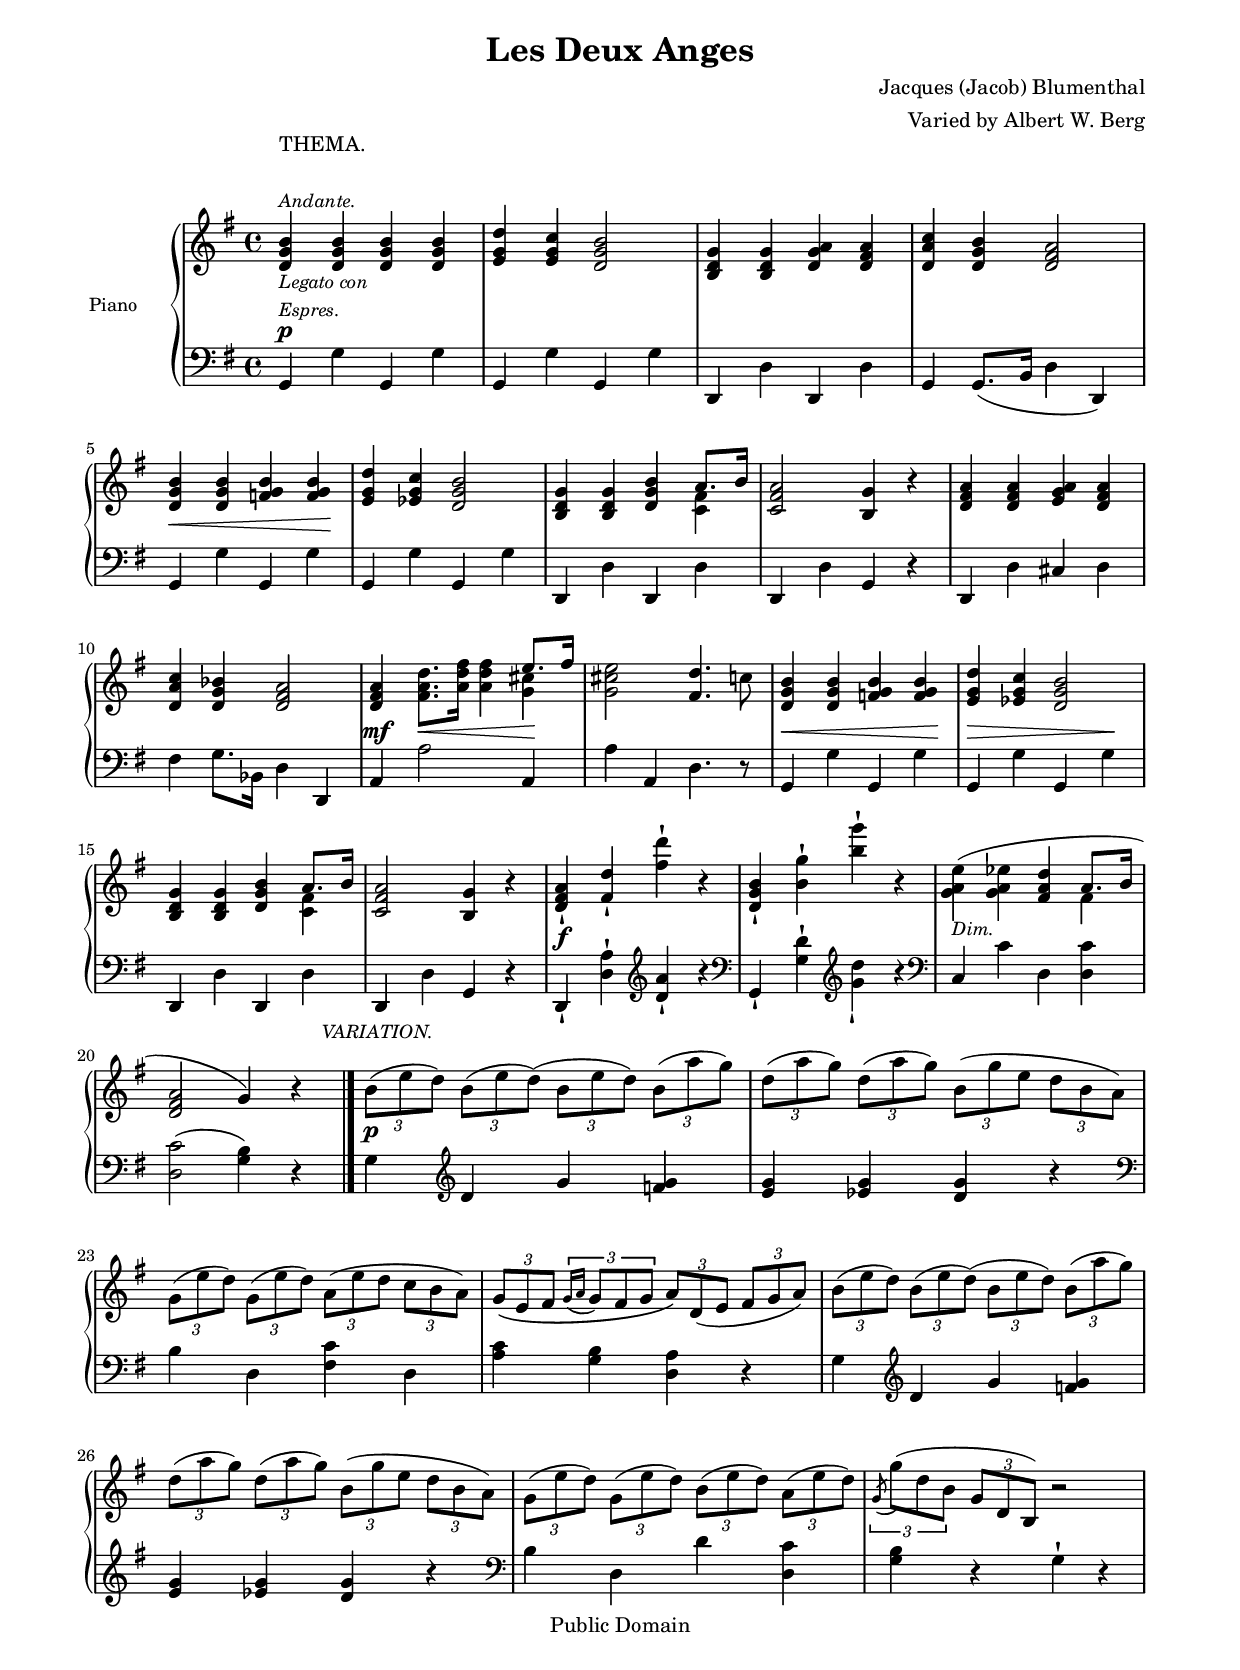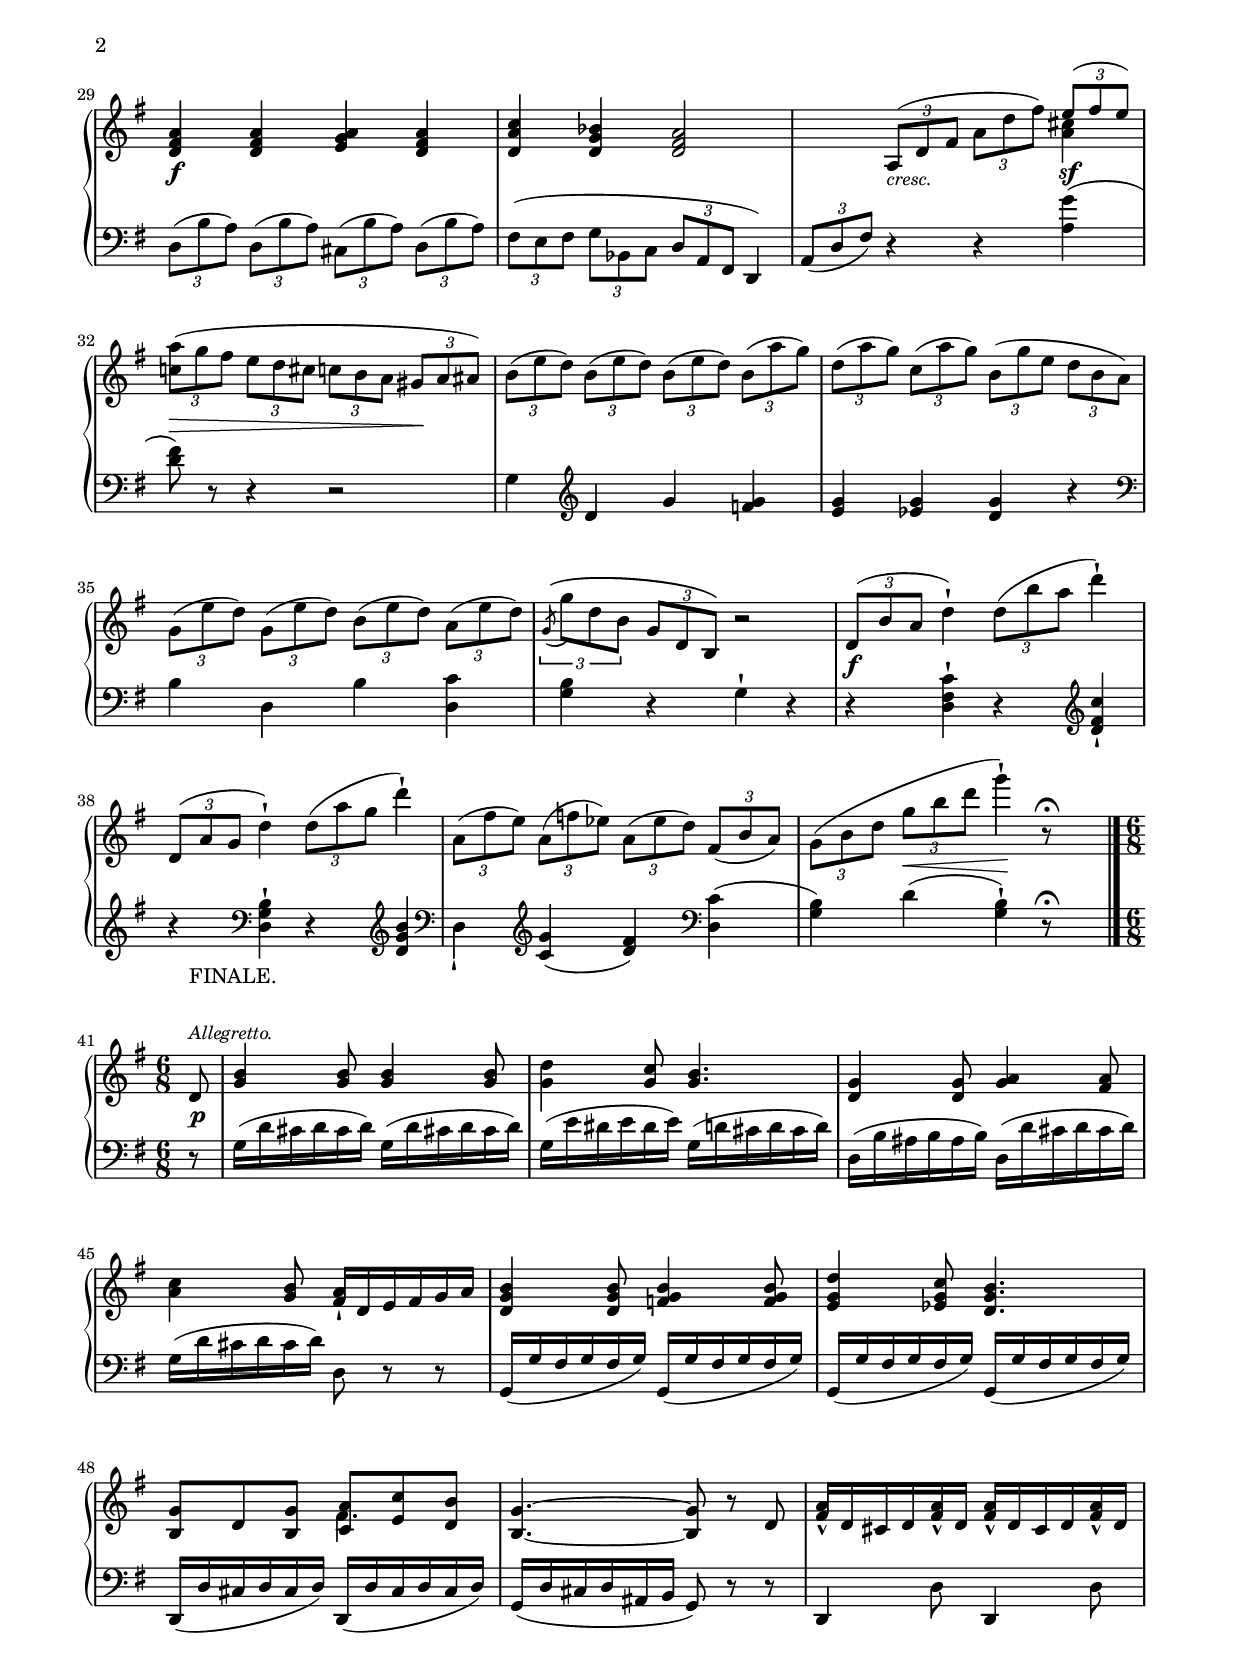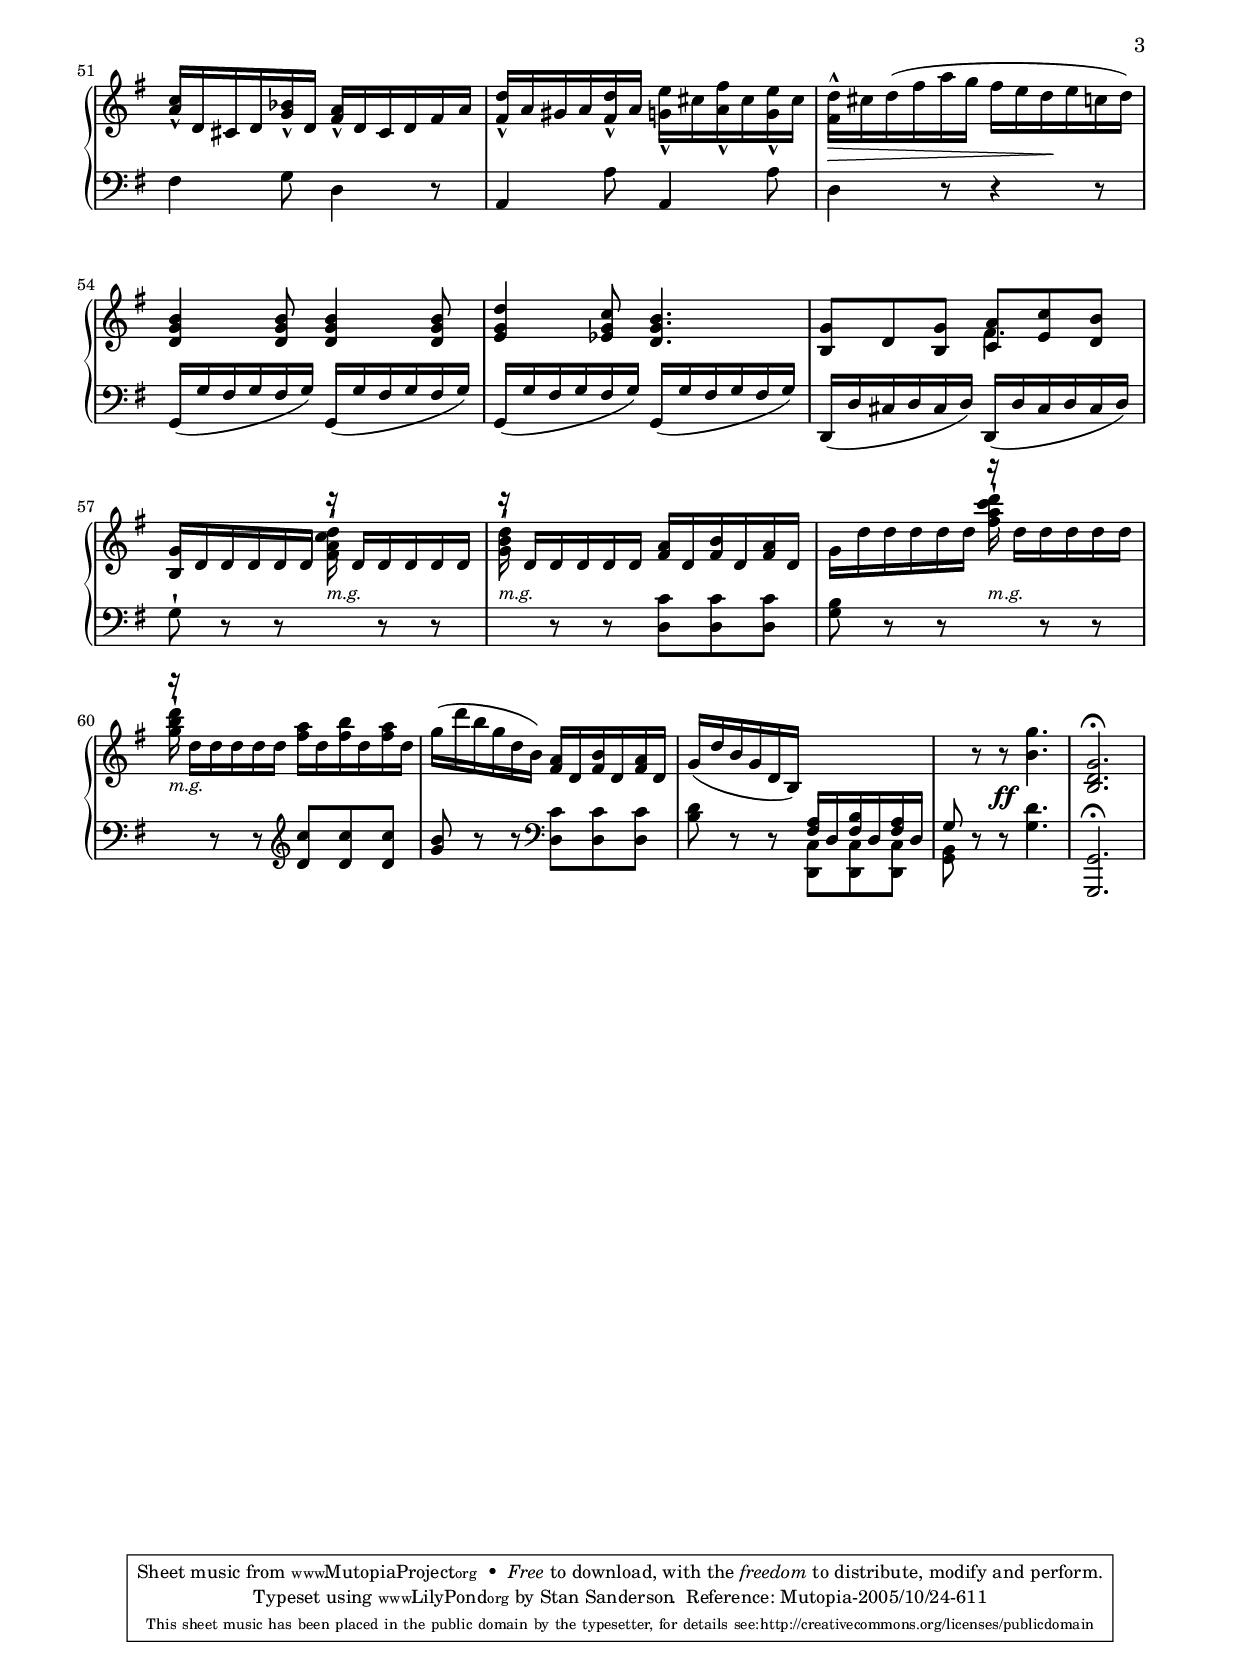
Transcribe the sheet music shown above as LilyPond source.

\paper { linewidth = 7.0 \in
			topmargin = .5 \in
			bottommargin = 0.5 \in
			aftertitlespace = .5 \in
			footsep = .5 \in
		
		}

%%% From the music book entitled "Parlor Gems" (a Choice Selection
%%% of Music, Instrumental and Vocal, by the 
%%% Best Composers, to which is added original
%%% Charades for Parlor Performance
%%% by C. M. Cady.
%%% Published in 1878 by C. M. Cady, 107 Duane St., New York.

\header {
  title = "Les Deux Anges"
  composer = "Jacques (Jacob) Blumenthal"
  arranger = "Varied by Albert W. Berg"
  poet = ""
  instrument = ""
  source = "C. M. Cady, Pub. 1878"
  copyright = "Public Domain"
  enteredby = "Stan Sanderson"
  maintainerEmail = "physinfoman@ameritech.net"
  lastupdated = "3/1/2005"
  
    % % These are headers used by the Mutopia Project 
  % http://www.mutopiaproject.org/ 
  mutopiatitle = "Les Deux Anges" 
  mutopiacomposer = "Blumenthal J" 
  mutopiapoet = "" 
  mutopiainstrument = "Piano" 
  date = "1829-1908" 
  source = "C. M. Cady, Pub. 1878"
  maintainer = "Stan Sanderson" 
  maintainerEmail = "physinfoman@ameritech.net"
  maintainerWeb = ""
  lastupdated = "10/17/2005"
  
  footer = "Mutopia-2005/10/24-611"
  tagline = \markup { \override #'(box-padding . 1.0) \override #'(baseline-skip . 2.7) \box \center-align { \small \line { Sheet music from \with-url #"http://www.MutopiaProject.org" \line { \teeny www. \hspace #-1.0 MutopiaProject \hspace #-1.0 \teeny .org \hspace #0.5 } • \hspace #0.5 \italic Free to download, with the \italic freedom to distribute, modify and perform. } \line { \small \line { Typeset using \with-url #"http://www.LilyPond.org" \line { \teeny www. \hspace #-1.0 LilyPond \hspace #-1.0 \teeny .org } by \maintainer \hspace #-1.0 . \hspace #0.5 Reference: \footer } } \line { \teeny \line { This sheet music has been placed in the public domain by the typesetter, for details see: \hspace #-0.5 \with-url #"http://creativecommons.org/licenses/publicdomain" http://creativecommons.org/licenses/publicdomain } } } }
}


\include "english.ly"
\version "2.6.0"
#(set-global-staff-size 18)


upper = \relative c'' { \time 4/4 \key g \major
%% 1-4
		<b g d>4^\markup {\column {"THEMA." " " 
		\italic \small "Andante."}}
		
		
			_\markup {\italic \small 
				\column {"Legato con" "Espres."}}
					<b g d> <b g d> <b g d> |
		<d g, e> <c g e> <b g d>2 |
		<g d b>4 <g d b> <a g d> <a fs d> |
		<c a d,> <b g d> <a fs d>2 |
%% 5-8
		<b g d>4 <b g d> <b g f> <b g f> |
		<d g, e> <c g ef> <b g d>2 |
		<g d b>4 <g d b> <b g d> <<{a8. b16}\\{<fs c>4}>> |
		<a fs c>2 <g b,>4 r |
%% 9-12
		<a fs d> <a fs d> <a g e> <a fs d> |
		<c a d,> <bf g d> <a fs d>2 |
		<a fs d>4 <d a fs>8. <fs d a>16 <fs d a>4 
			<<{e8. fs16}\\{<cs g>4}>> |
		<e cs g>2 <d fs,>4. c8 |
%% 13-16
		<b g d>4 <b g d> <b g f> <b g f> |
		<d g, e> <c g ef> <b g d>2 |
		<g d b>4 <g d b> <b g d> <<{a8. b16}\\{<fs c>4}>> |
		<a fs c>2 <g b,>4 r |
%% 17-20
		<a fs d>4_| <d fs,>_| <fs d'>^| r |
		<d, g b>4_| <b' g'>^| <b' g'>^| r |
		<e, a, g>4( <ef a, g> <d a fs> <<{a8. b16}\\{fs4}>> |
		<a fs d>2 g4) r^\markup {\column {\italic \small 
		"      VARIATION." " "}}  | \bar "|." 
%% 21-24
	\set tupletSpannerDuration = #(ly:make-moment 1 4 )
	\times 2/3 {
		b8(
		e d) b( e d) (b e d) b( a' g) |
		d( a' g) d( a' g) b,( g' e d b a) |
		g( e' d) g,( e' d) a( e' d c b a) |
		g\( e fs \appoggiatura {g16[ a]} g8 fs g
			a\) d,( e fs g a) |
%% 25-28
		b8( e d) b( e d) (b e d) b( a' g) |
		d( a' g) d( a' g) b,( g' e d b a) |
		g( e' d) g,( e' d) b( e d) a( e' d) |
		\acciaccatura g,8 g'( d b g d b) } r2 |
%% 29-32
		<d fs a>4 <d fs a> <e g a> <d fs a> |
		<d a' c> <d g bf> <d fs a>2 |
		s4 
	\set tupletSpannerDuration = #(ly:make-moment 1 4 )
		\times 2/3 
		{a8( d fs a d fs)} <<{\times 2/3 {e( fs e)}}\\
		{<cs a>4}>> |
	\set tupletSpannerDuration = #(ly:make-moment 1 4 )
		\times 2/3 { <a' c,!>8( g fs e d cs c b a gs a as) |
%% 33-36
		b( e d) b( e d) b( e d) b( a' g) |
		d( a' g) c,( a' g) b,( g' e d b a) |
		g( e' d) g,( e' d) b( e d) a( e' d) |
		\acciaccatura g,8\( g' d b g d b\) } r2 |
%% 37-40
		\times 2/3{d8( b'a} d4)^| \times 2/3{d8( b' a}
			d4)^| |
		\times 2/3{d,,8( a' g} d'4)^| \times 2/3{
			d8( a' g} d'4)^| |
	\set tupletSpannerDuration = #(ly:make-moment 1 4 )
		\times 2/3 {a,8( fs' e) a,( f' ef) a,( ef' d)
			fs,( b a) |
		g( b d g b d} g4)^| r8\fermata s8 | \bar "|." \break
%%
%% Finale
%%
%% 41-44
	\time 6/8 \partial 8 d,,8^\markup {\column {"FINALE." " " 
		\italic \small "Allegretto."}} |
		<g b>4 <g b>8 <g b>4 <g b>8 |
		<g d'>4 <g c>8 <g b>4. |
		<g d>4 <g d>8 <g a>4 <a fs>8 |
%% 45-48
		<a c>4 <b g>8 <a fs>16_| d, e fs g a |
		<b g d>4 <b g d>8 <b g f>4 <b g f>8 |
		<d g, e>4 <c g ef>8 <b g d>4. |
		<g b,>8 d <g b,> 
			<<{<a c,>8 <c e,> <b d,>}\\{fs4.}>> |
%% 49-52
	\set doubleSlurs = ##t <g b,>4. ~ <g b,>8 r d |
	\set doubleSlurs = ##f
		<a' fs>16_^ d, cs d <fs a>_^ d <fs a>_^ d cs d <fs a>_^ d |
		<c' a>_^ d, cs d <bf' g>_^ d, <a' fs>_^ d, cs d fs a |
		<d fs,>_^ a gs a <d fs,>_^ a <e' g,>_^ cs <fs a,>_^ cs 
			<e g,>_^ cs |
%% 53-56
		<d fs,>^^ cs d( fs a g fs e d e c d) |
		<b g d>4 <b g d>8 < b g d>4 <b g d>8 |
		<d g, e>4 <c g ef>8 <b g d>4. |
		<g b,>8 d <g b,> <<{<a c,> <c e,> <b d,>}\\{fs4.}>> |
%% 57-60
		<g b,>16 d d d d d <<{r}\\{<fs a c d>^|}>> d d d d d |
		<<{r}\\{<g b d>^|}>> d d d d d <fs a> d <fs b> d <fs a> d |
		g d' d d d d <<{r}\\{<fs a c d>^|}>> d d d d d |
		<<{r}\\{<g b d>^|}>> d d d d d <fs a> d <fs b> d <fs a> d |
%% 61-64
		g( d' b g d b) <fs a> d <fs b> d <fs a> d |
		g( d' b g d b) s4. |
		s8 r r <b' g'>4. |
		<g d b>2.\fermata |
	

	}	
		
lower = \relative c { \time 4/4 \key g \major \clef bass
%% 1-4
		g4^\p g' g, g' |
		g, g' g, g' |
		d, d' d, d' |
		g, \slurDown g8.( b16 d4 d,) | \slurNeutral
%% 5-8
		g4 g' g, g' |
		g, g' g, g' |
		d, d' d, d' |
		d, d' g, r |
%% 9-12
		d d' cs d |
		fs g8. bf,16 d4 d, |
		a' a'2 a,4 |
		a' a, d4. r8 |
%% 13-16
		g,4 g' g, g' |
		g, g' g, g' |
		d, d' d, d' |
		d, d' g, r |
%% 17-20
		d_| <d' a'>^| \clef treble <d' a'>_| r |
		\clef bass g,,_| <g' d'>^| \clef treble <g' d'>_| r |
		\clef bass c,, c' d, <d c'> |
		<c' d,>2( <b g>4) r |
%% 21-24
		g4 \clef treble d' g <f g> |
		<g e> <g ef> <g d> r4 |
		\clef bass b, d, <c' fs,> d, |
		<c' a> <b g> <a d,> r |
%% 25-28
		g4 \clef treble d' g <f g> |
		<g e> <g ef> <g d> r4 |
		\clef bass b, d, d' <c d,> |
		<b g> r g^| r |
%% 29-32
		\set tupletSpannerDuration = #(ly:make-moment 1 4 )
		\times 2/3 {
			d8( b' a) d,( b' a) cs,( b' a) d,(b' a) |
			fs( e fs g bf, c d a fs} d4) |
		\times 2/3 {a'8( d fs)} r4 r <a g'>4( |
		<d fs>8) r r4 r2 |
%% 33-36
		g,4 \clef treble d' g <f g> |
		<g e> <g ef> <g d> r4 |
		\clef bass b, d, b' <c d,> |
		<b g>4 r g^| r |
%% 37-40
		r4 <c fs, d>^| r \clef treble <d fs c'>_| |
		r4 \clef bass <b g d>^| r \clef treble <d g b> |
		\clef bass d,_| \clef treble <g' c,>( <fs d>) %% d is b in original
			\clef bass <c d,>( |
		<b g>) d( <b g>)^| r8\fermata s8 |
%%
%% Finale
%%
%% 41-44
	\time 6/8  r8 |
		g16( d' cs d cs d) g,( d' cs! d cs d) |
		g,( e' ds e ds e) g,( d' cs d cs d) |
		d,( b' as b as b) d,( d' cs d cs d) |
%% 45-48
		g,( d' cs d cs d) d,8 r r |
		g,16( g' fs g fs g) g,( g' fs g fs g) |
		g,16( g' fs g fs g) g,( g' fs g fs g) |
		d,( d' cs d cs d) d,( d' cs d cs d) |
%% 49-52
		g,( d' cs d as b g8) r r |
		d4 d'8 d,4 d'8 |
		fs4 g8 d4 r8 |
		a4 a'8 a,4 a'8 |
%% 53-56
		d,4 r8 r4 r8 |
		g,16( g' fs g fs g) g,( g' fs g fs g) |
		g,16( g' fs g fs g) g,( g' fs g fs g) |
		d,( d' cs d cs d) d,( d' cs d cs d) |
%% 57-60
		g8^| r r s r r |
		s r r <c d,> <c d,> <c d,> |
		<b g> r r s r r |
		s r r \clef treble <d c'> <d c'> <d c'> |
%% 61-64
		<b' g> r r \clef bass <c, d,> <c d,> <c d,> |
		<b d> r r <<{<a fs>16 d, <b' fs> d, <a' fs> d,}\\
			{<c d,>8 <c d,> <c d,>}>> |
		<<{g'8}\\{<b, g>}>> r r <d' g,>4. |
		<g,, g,>2.\fermata |
			
		}
		
dynamics = { s1 | s1 | s1 | s1 | s4\< s2 s4\! | s1 | %% 1-6
		s1 | s1 | s1 | s1 | s4\mf s4\< s4 s4\! | s1 | %% 7-12
		s4\< s2 s4\! | s4\> s2 s4\! | s1 |s1 | s4\f s2. | %% 13-17
		s1 | s4^\markup {\italic \small Dim.} s2. | s1 |%% 18-20
		s4\p s2. | s1 |s1 | s1 | s1 | s1 | s1 | s1 | %% 21-28
		s4\f s2. | s1 | 
		s4 s4-\markup {\small \italic cresc.} s4 s4\sf | 
		s4\> s2 s4\! | %% 29-32
		s1 | s1 | s1 | s1 | s4\f s2. |s1 | s1 | 
			s4 s4-\< s4\! s4 | %% 37-40
		s8\p | s2. | s2. | s2. | s2. | s2. | s2. | s2. | %% 41-48
		s2. | s2. | s2. | s2. | s4\> s4 s4\! | s2. | s2. | s2. | %% 49-56
		s4. s8^\markup {\small \italic m.g.} s4 |
			s8^\markup {\small \italic m.g.} s4. s4 |
				s4. s8^\markup {\small \italic m.g.} s4 |
					s8^\markup {\small \italic m.g.} s4. s4 | %% 57-60
		s2. | s2. | s4 s8\ff s4. | s2. | %% 61-end
		}


\score {
 	     \context PianoStaff <<
 	     \set PianoStaff.instrument = \markup{\small "Piano" " " " "}
         \context Staff=upper \upper
         \context Dynamics=dynamics \dynamics
         \context Staff=lower \lower
         >>

       \layout {
         \context {
           \type "Engraver_group_engraver"
           \name Dynamics
           \alias Voice % So that \cresc works, for example.
           \consists "Output_property_engraver"
     
           minimumVerticalExtent = #'(-1 . 1)
          
           \consists "Script_engraver"
           \consists "Dynamic_engraver"
           \consists "Text_engraver"
     
           \override TextScript #'font-size = #2
           \override TextScript #'font-shape = #'italic
           \override DynamicText #'extra-offset = #'(0 . 2.5)
           \override Hairpin #'extra-offset = #'(0 . 2.5)
     
           \consists "Skip_event_swallow_translator"
     
           \consists "Axis_group_engraver"
         }
         \context {
           \PianoStaff
           \accepts Dynamics
           \override VerticalAlignment #'forced-distance = #6.5
         }
       }
       \midi {
         \context {
           \type "Performer_group_performer"
           \name Dynamics
           \consists "Span_dynamic_performer"
           \consists "Dynamic_performer"
         }
         \context {
           \PianoStaff
           \accepts Dynamics
         }
       }
	}
